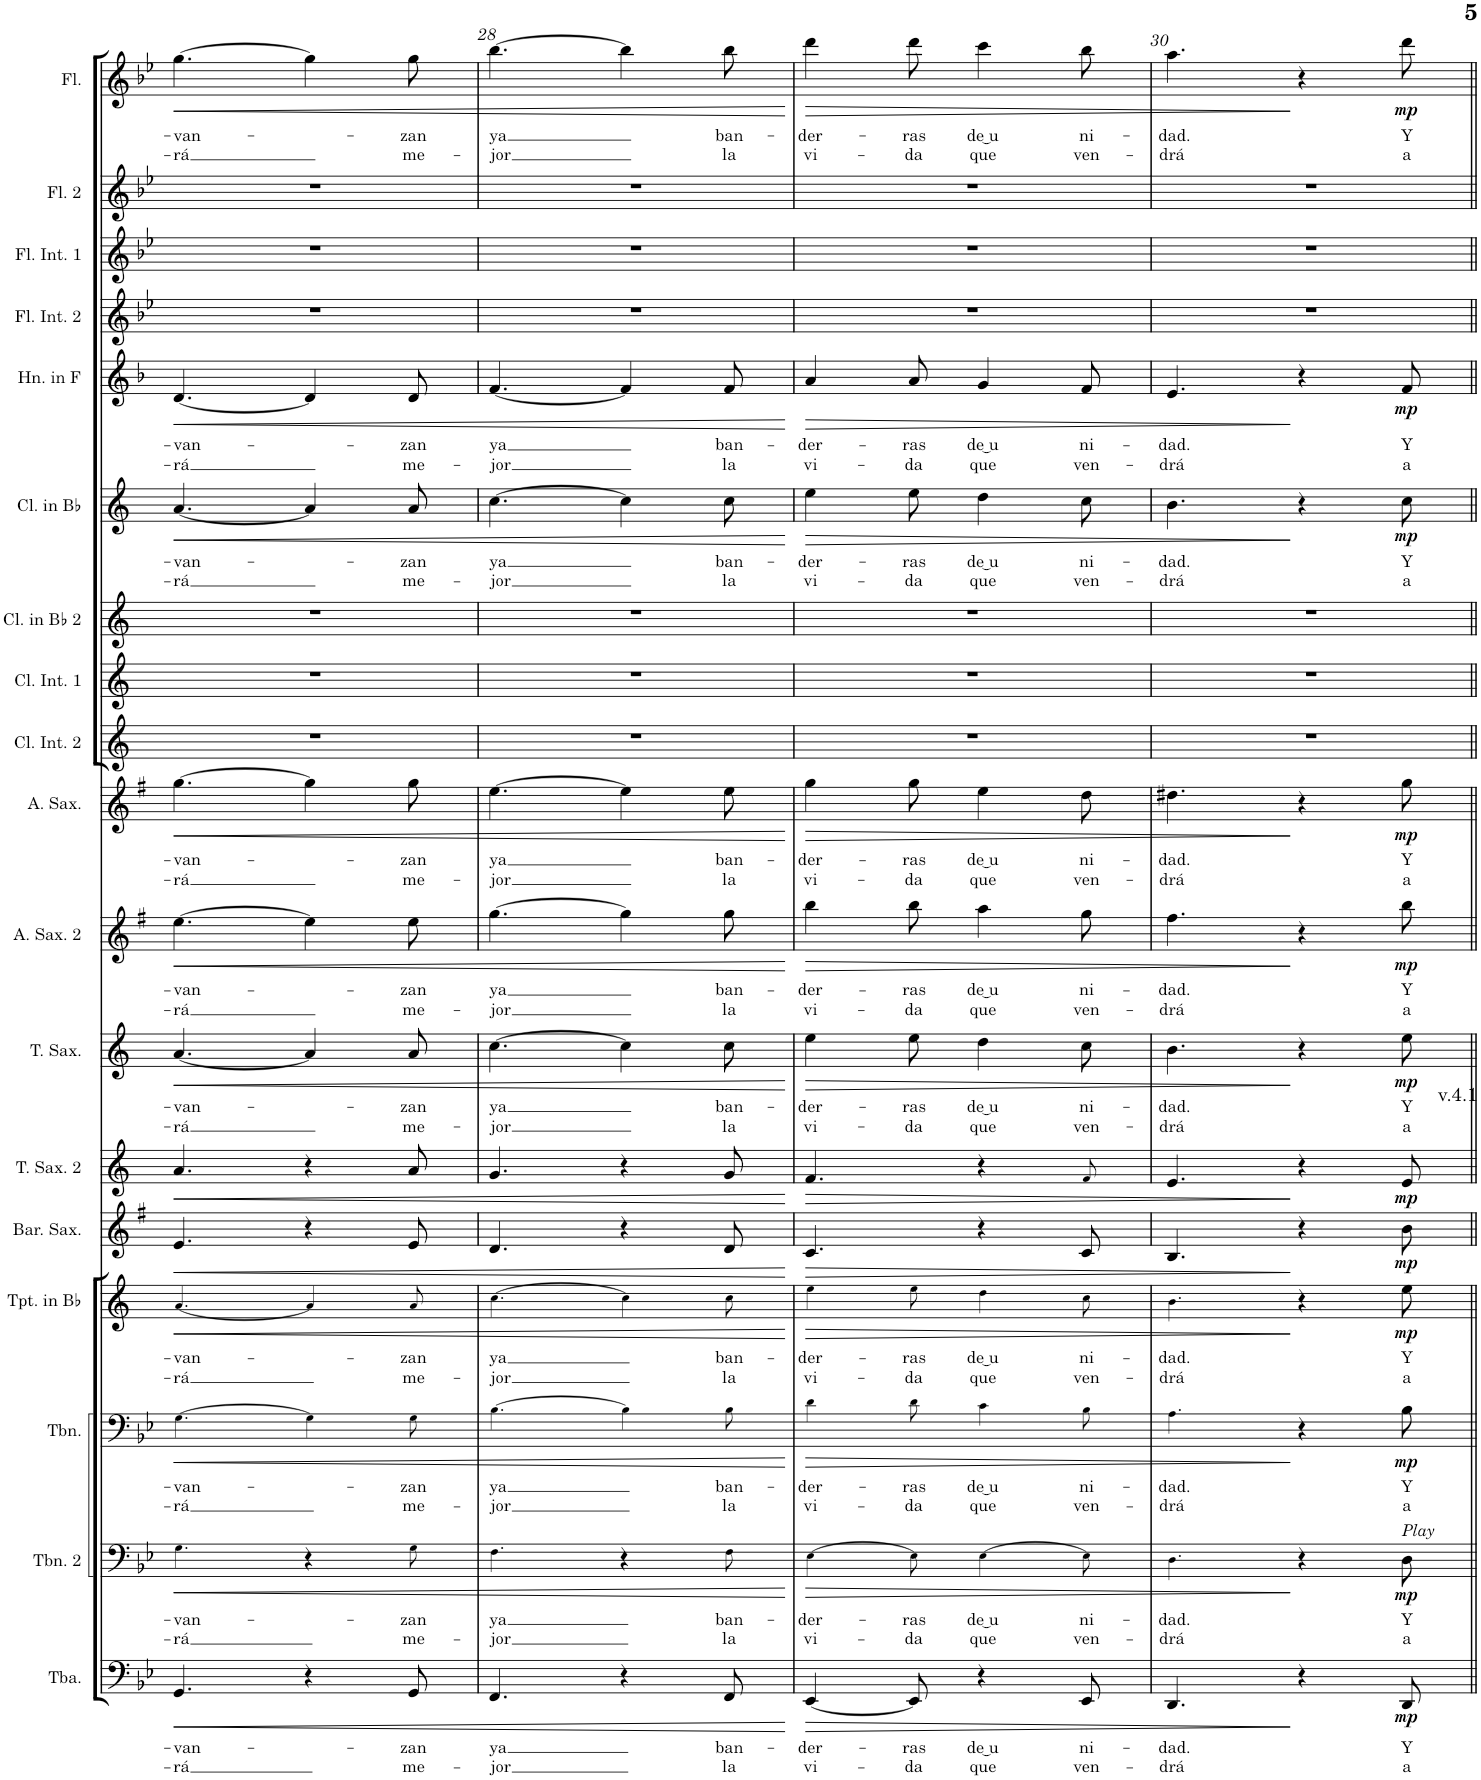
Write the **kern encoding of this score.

**kern	**text	**text	**dynam	**kern	**text	**text	**dynam	**kern	**text	**text	**dynam	**kern	**text	**text	**dynam	**kern	**dynam	**kern	**dynam	**kern	**text	**text	**dynam	**kern	**text	**text	**dynam	**kern	**text	**text	**dynam	**kern	**kern	**kern	**kern	**text	**text	**dynam	**kern	**text	**text	**dynam	**kern	**kern	**kern	**kern	**text	**text	**dynam
*part18	*part18	*part18	*part18	*part17	*part17	*part17	*part17	*part16	*part16	*part16	*part16	*part15	*part15	*part15	*part15	*part14	*part14	*part13	*part13	*part12	*part12	*part12	*part12	*part11	*part11	*part11	*part11	*part10	*part10	*part10	*part10	*part9	*part8	*part7	*part6	*part6	*part6	*part6	*part5	*part5	*part5	*part5	*part4	*part3	*part2	*part1	*part1	*part1	*part1
*staff18	*staff18	*staff18	*staff18	*staff17	*staff17	*staff17	*staff17	*staff16	*staff16	*staff16	*staff16	*staff15	*staff15	*staff15	*staff15	*staff14	*staff14	*staff13	*staff13	*staff12	*staff12	*staff12	*staff12	*staff11	*staff11	*staff11	*staff11	*staff10	*staff10	*staff10	*staff10	*staff9	*staff8	*staff7	*staff6	*staff6	*staff6	*staff6	*staff5	*staff5	*staff5	*staff5	*staff4	*staff3	*staff2	*staff1	*staff1	*staff1	*staff1
*I"Tuba	*	*	*	*I"Trombone 2	*	*	*	*I"Trombone	*	*	*	*I"Trumpet in Bb	*	*	*	*I"Baritone Saxophone	*	*I"Tenor Saxophone 2	*	*I"Tenor Saxophone	*	*	*	*I"Alto Saxophone 2	*	*	*	*I"Alto Saxophone	*	*	*	*I"Clarinet Intro 2	*I"Clarinet Intro 1	*I"Clarinet in Bb 2	*I"Clarinet in Bb	*	*	*	*I"Horn in F	*	*	*	*I"Flute Intro 2	*I"Flute Intro 1	*I"Flute 2	*I"Flute	*	*	*
*I'Tba.	*	*	*	*I'Tbn. 2	*	*	*	*I'Tbn.	*	*	*	*I'Tpt. in Bb	*	*	*	*I'Bar. Sax.	*	*I'T. Sax. 2	*	*I'T. Sax.	*	*	*	*I'A. Sax. 2	*	*	*	*I'A. Sax.	*	*	*	*I'Cl. Int. 2	*I'Cl. Int. 1	*I'Cl. in Bb 2	*I'Cl. in Bb	*	*	*	*I'Hn. in F	*	*	*	*I'Fl. Int. 2	*I'Fl. Int. 1	*I'Fl. 2	*I'Fl.	*	*	*
!!LO:PB:g=z
*clefF4	*	*	*	*clefF4	*	*	*	*clefF4	*	*	*	*clefG2	*	*	*	*clefG2	*	*clefG2	*	*clefG2	*	*	*	*clefG2	*	*	*	*clefG2	*	*	*	*clefG2	*clefG2	*clefG2	*clefG2	*	*	*	*clefG2	*	*	*	*clefG2	*clefG2	*clefG2	*clefG2	*	*	*
*	*	*	*	*	*	*	*	*	*	*	*	*Trd1c2	*	*	*	*Trd12c21	*	*Trd8c14	*	*Trd8c14	*	*	*	*Trd5c9	*	*	*	*Trd5c9	*	*	*	*Trd1c2	*Trd1c2	*Trd1c2	*Trd1c2	*	*	*	*Trd4c7	*	*	*	*	*	*	*	*	*	*
*k[b-e-]	*	*	*	*k[b-e-]	*	*	*	*k[b-e-]	*	*	*	*k[]	*	*	*	*k[f#]	*	*k[]	*	*k[]	*	*	*	*k[f#]	*	*	*	*k[f#]	*	*	*	*k[]	*k[]	*k[]	*k[]	*	*	*	*k[b-]	*	*	*	*k[b-e-]	*k[b-e-]	*k[b-e-]	*k[b-e-]	*	*	*
*M6/8	*	*	*	*M6/8	*	*	*	*M6/8	*	*	*	*M6/8	*	*	*	*M6/8	*	*M6/8	*	*M6/8	*	*	*	*M6/8	*	*	*	*M6/8	*	*	*	*M6/8	*M6/8	*M6/8	*M6/8	*	*	*	*M6/8	*	*	*	*M6/8	*M6/8	*M6/8	*M6/8	*	*	*
=27	=27	=27	=27	=27	=27	=27	=27	=27	=27	=27	=27	=27	=27	=27	=27	=27	=27	=27	=27	=27	=27	=27	=27	=27	=27	=27	=27	=27	=27	=27	=27	=27	=27	=27	=27	=27	=27	=27	=27	=27	=27	=27	=27	=27	=27	=27	=27	=27	=27
!	!LO:LY:b	!LO:LY:b	!LO:HP:b	!	!LO:LY:b	!LO:LY:b	!LO:HP:b	!	!LO:LY:b	!LO:LY:b	!LO:HP:b	!	!LO:LY:b	!LO:LY:b	!LO:HP:b	!	!LO:HP:b	!	!LO:HP:b	!	!LO:LY:b	!LO:LY:b	!LO:HP:b	!	!LO:LY:b	!LO:LY:b	!LO:HP:b	!	!LO:LY:b	!LO:LY:b	!LO:HP:b	!	!	!	!	!LO:LY:b	!LO:LY:b	!LO:HP:b	!	!LO:LY:b	!LO:LY:b	!LO:HP:b	!	!	!	!	!LO:LY:b	!LO:LY:b	!LO:HP:b
4.GG/	-van-	-rá	<	4.G\	-van-	-rá	<	4.G\	-van-	-rá	<	4.a/	-van-	-rá	<	4.e/	<	4.a/	<	[4.a/	-van-	-rá	<	[4.ee\	-van-	-rá	<	[4.gg\	-van-	-rá	<	2.r	2.r	2.r	[4.a/	-van-	-rá	<	[4.d/	-van-	-rá	<	2.r	2.r	2.r	[4.gg\	-van-	-rá	<
4r	.	.	.	4r	.	.	.	4G\	.	.	.	4a/	.	.	.	4r	.	4r	.	4a/]	.	.	.	4ee\]	.	.	.	4gg\]	.	.	.	.	.	.	4a/]	.	.	.	4d/]	.	.	.	.	.	.	4gg\]	.	.	.
!	!LO:LY:b	!LO:LY:b	!	!	!LO:LY:b	!LO:LY:b	!	!	!LO:LY:b	!LO:LY:b	!	!	!LO:LY:b	!LO:LY:b	!	!	!	!	!	!	!LO:LY:b	!LO:LY:b	!	!	!LO:LY:b	!LO:LY:b	!	!	!LO:LY:b	!LO:LY:b	!	!	!	!	!	!LO:LY:b	!LO:LY:b	!	!	!LO:LY:b	!LO:LY:b	!	!	!	!	!	!LO:LY:b	!LO:LY:b	!
8GG/	-zan	me-	.	8G\	-zan	me-	.	8G\	-zan	me-	.	8a/	-zan	me-	.	8e/	.	8a/	.	8a/	-zan	me-	.	8ee\	-zan	me-	.	8gg\	-zan	me-	.	.	.	.	8a/	-zan	me-	.	8d/	-zan	me-	.	.	.	.	8gg\	-zan	me-	.
=28	=28	=28	=28	=28	=28	=28	=28	=28	=28	=28	=28	=28	=28	=28	=28	=28	=28	=28	=28	=28	=28	=28	=28	=28	=28	=28	=28	=28	=28	=28	=28	=28	=28	=28	=28	=28	=28	=28	=28	=28	=28	=28	=28	=28	=28	=28	=28	=28	=28
!	!LO:LY:b	!LO:LY:b	!	!	!LO:LY:b	!LO:LY:b	!	!	!LO:LY:b	!LO:LY:b	!	!	!LO:LY:b	!LO:LY:b	!	!	!	!	!	!	!LO:LY:b	!LO:LY:b	!	!	!LO:LY:b	!LO:LY:b	!	!	!LO:LY:b	!LO:LY:b	!	!	!	!	!	!LO:LY:b	!LO:LY:b	!	!	!LO:LY:b	!LO:LY:b	!	!	!	!	!	!LO:LY:b	!LO:LY:b	!
4.FF/	ya	-jor	.	4.F\	ya	-jor	.	4.B-\	ya	-jor	.	4.cc\	ya	-jor	.	4.d/	.	4.g/	.	[4.cc\	ya	-jor	.	[4.gg\	ya	-jor	.	[4.ee\	ya	-jor	.	2.r	2.r	2.r	[4.cc\	ya	-jor	.	[4.f/	ya	-jor	.	2.r	2.r	2.r	[4.bb-\	ya	-jor	.
4r	.	.	.	4r	.	.	.	4B-\	.	.	.	4cc\	.	.	.	4r	.	4r	.	4cc\]	.	.	.	4gg\]	.	.	.	4ee\]	.	.	.	.	.	.	4cc\]	.	.	.	4f/]	.	.	.	.	.	.	4bb-\]	.	.	.
!	!LO:LY:b	!LO:LY:b	!	!	!LO:LY:b	!LO:LY:b	!	!	!LO:LY:b	!LO:LY:b	!	!	!LO:LY:b	!LO:LY:b	!	!	!	!	!	!	!LO:LY:b	!LO:LY:b	!	!	!LO:LY:b	!LO:LY:b	!	!	!LO:LY:b	!LO:LY:b	!	!	!	!	!	!LO:LY:b	!LO:LY:b	!	!	!LO:LY:b	!LO:LY:b	!	!	!	!	!	!LO:LY:b	!LO:LY:b	!
8FF/	ban-	la	.	8F\	ban-	la	.	8B-\	ban-	la	.	8cc\	ban-	la	.	8d/	.	8g/	.	8cc\	ban-	la	.	8gg\	ban-	la	.	8ee\	ban-	la	.	.	.	.	8cc\	ban-	la	.	8f/	ban-	la	.	.	.	.	8bb-\	ban-	la	.
.	.	.	[	.	.	.	[	.	.	.	[	.	.	.	[	.	[	.	[	.	.	.	[	.	.	.	[	.	.	.	[	.	.	.	.	.	.	[	.	.	.	[	.	.	.	.	.	.	[
=29	=29	=29	=29	=29	=29	=29	=29	=29	=29	=29	=29	=29	=29	=29	=29	=29	=29	=29	=29	=29	=29	=29	=29	=29	=29	=29	=29	=29	=29	=29	=29	=29	=29	=29	=29	=29	=29	=29	=29	=29	=29	=29	=29	=29	=29	=29	=29	=29	=29
!	!LO:LY:b	!LO:LY:b	!LO:HP:b	!	!LO:LY:b	!LO:LY:b	!LO:HP:b	!	!LO:LY:b	!LO:LY:b	!LO:HP:b	!	!LO:LY:b	!LO:LY:b	!LO:HP:b	!	!LO:HP:b	!	!LO:HP:b	!	!LO:LY:b	!LO:LY:b	!LO:HP:b	!	!LO:LY:b	!LO:LY:b	!LO:HP:b	!	!LO:LY:b	!LO:LY:b	!LO:HP:b	!	!	!	!	!LO:LY:b	!LO:LY:b	!LO:HP:b	!	!LO:LY:b	!LO:LY:b	!LO:HP:b	!	!	!	!	!LO:LY:b	!LO:LY:b	!LO:HP:b
[4EE-/	-der-	vi-	>	4E-\	-der-	vi-	>	4d\	-der-	vi-	>	4ee\	-der-	vi-	>	4.c/	>	4.f/	>	4ee\	-der-	vi-	>	4bb\	-der-	vi-	>	4gg\	-der-	vi-	>	2.r	2.r	2.r	4ee\	-der-	vi-	>	4a/	-der-	vi-	>	2.r	2.r	2.r	4ddd\	-der-	vi-	>
!	!LO:LY:b	!LO:LY:b	!	!	!LO:LY:b	!LO:LY:b	!	!	!LO:LY:b	!LO:LY:b	!	!	!LO:LY:b	!LO:LY:b	!	!	!	!	!	!	!LO:LY:b	!LO:LY:b	!	!	!LO:LY:b	!LO:LY:b	!	!	!LO:LY:b	!LO:LY:b	!	!	!	!	!	!LO:LY:b	!LO:LY:b	!	!	!LO:LY:b	!LO:LY:b	!	!	!	!	!	!LO:LY:b	!LO:LY:b	!
8EE-/]	-ras	-da	.	8E-\	-ras	-da	.	8d\	-ras	-da	.	8ee\	-ras	-da	.	.	.	.	.	8ee\	-ras	-da	.	8bb\	-ras	-da	.	8gg\	-ras	-da	.	.	.	.	8ee\	-ras	-da	.	8a/	-ras	-da	.	.	.	.	8ddd\	-ras	-da	.
!	!LO:LY:b	!LO:LY:b	!	!	!LO:LY:b	!LO:LY:b	!	!	!LO:LY:b	!LO:LY:b	!	!	!LO:LY:b	!LO:LY:b	!	!	!	!	!	!	!LO:LY:b	!LO:LY:b	!	!	!LO:LY:b	!LO:LY:b	!	!	!LO:LY:b	!LO:LY:b	!	!	!	!	!	!LO:LY:b	!LO:LY:b	!	!	!LO:LY:b	!LO:LY:b	!	!	!	!	!	!LO:LY:b	!LO:LY:b	!
4r	de‿u	que	.	4E-\	de‿u	que	.	4c\	de‿u	que	.	4dd\	de‿u	que	.	4r	.	4r	.	4dd\	de‿u	que	.	4aa\	de‿u	que	.	4ee\	de‿u	que	.	.	.	.	4dd\	de‿u	que	.	4g/	de‿u	que	.	.	.	.	4ccc\	de‿u	que	.
!	!LO:LY:b	!LO:LY:b	!	!	!LO:LY:b	!LO:LY:b	!	!	!LO:LY:b	!LO:LY:b	!	!	!LO:LY:b	!LO:LY:b	!	!	!	!	!	!	!LO:LY:b	!LO:LY:b	!	!	!LO:LY:b	!LO:LY:b	!	!	!LO:LY:b	!LO:LY:b	!	!	!	!	!	!LO:LY:b	!LO:LY:b	!	!	!LO:LY:b	!LO:LY:b	!	!	!	!	!	!LO:LY:b	!LO:LY:b	!
8EE-/	ni-	ven-	.	8E-\	ni-	ven-	.	8B-\	ni-	ven-	.	8cc\	ni-	ven-	.	8c/	.	8f!/	.	8cc\	ni-	ven-	.	8gg\	ni-	ven-	.	8dd\	ni-	ven-	.	.	.	.	8cc\	ni-	ven-	.	8f/	ni-	ven-	.	.	.	.	8bb-\	ni-	ven-	.
=30	=30	=30	=30	=30	=30	=30	=30	=30	=30	=30	=30	=30	=30	=30	=30	=30	=30	=30	=30	=30	=30	=30	=30	=30	=30	=30	=30	=30	=30	=30	=30	=30	=30	=30	=30	=30	=30	=30	=30	=30	=30	=30	=30	=30	=30	=30	=30	=30	=30
!	!LO:LY:b	!LO:LY:b	!	!	!LO:LY:b	!LO:LY:b	!	!	!LO:LY:b	!LO:LY:b	!	!	!LO:LY:b	!LO:LY:b	!	!	!	!	!	!	!LO:LY:b	!LO:LY:b	!	!	!LO:LY:b	!LO:LY:b	!	!	!LO:LY:b	!LO:LY:b	!	!	!	!	!	!LO:LY:b	!LO:LY:b	!	!	!LO:LY:b	!LO:LY:b	!	!	!	!	!	!LO:LY:b	!LO:LY:b	!
4.DD/	-dad.	-drá	.	4.D\	-dad.	-drá	.	4.A\	-dad.	-drá	.	4.b\	-dad.	-drá	.	4.B/	.	4.e/	.	4.b\	-dad.	-drá	.	4.ff#\	-dad.	-drá	.	4.dd#X\	-dad.	-drá	.	2.r	2.r	2.r	4.b\	-dad.	-drá	.	4.e/	-dad.	-drá	.	2.r	2.r	2.r	4.aa\	-dad.	-drá	.
4r	.	.	]	4r	.	.	]	4r	.	.	]	4r	.	.	]	4r	]	4r	]	4r	.	.	]	4r	.	.	]	4r	.	.	]	.	.	.	4r	.	.	]	4r	.	.	]	.	.	.	4r	.	.	]
!	!	!	!	!LO:TX:a:i:t=Play	!	!	!	!	!	!	!	!	!	!	!	!	!	!	!	!	!	!	!	!	!	!	!	!	!	!	!	!	!	!	!	!	!	!	!	!	!	!	!	!	!	!	!	!	!
!	!LO:LY:b	!LO:LY:b	!LO:DY:b	!	!LO:LY:b	!LO:LY:b	!LO:DY:b	!	!LO:LY:b	!LO:LY:b	!LO:DY:b	!	!LO:LY:b	!LO:LY:b	!LO:DY:b	!	!LO:DY:b	!	!LO:DY:b	!	!LO:LY:b	!LO:LY:b	!LO:DY:b	!	!LO:LY:b	!LO:LY:b	!LO:DY:b	!	!LO:LY:b	!LO:LY:b	!LO:DY:b	!	!	!	!	!LO:LY:b	!LO:LY:b	!LO:DY:b	!	!LO:LY:b	!LO:LY:b	!LO:DY:b	!	!	!	!	!LO:LY:b	!LO:LY:b	!LO:DY:b
8DD/	Y	a	mp	8D\	Y	a	mp	8B-\	Y	a	mp	8ee\	Y	a	mp	8b\	mp	8e/	mp	8ee\	Y	a	mp	8bb\	Y	a	mp	8gg\	Y	a	mp	.	.	.	8cc\	Y	a	mp	8f/	Y	a	mp	.	.	.	8ddd\	Y	a	mp
=||	=||	=||	=||	=||	=||	=||	=||	=||	=||	=||	=||	=||	=||	=||	=||	=||	=||	=||	=||	=||	=||	=||	=||	=||	=||	=||	=||	=||	=||	=||	=||	=||	=||	=||	=||	=||	=||	=||	=||	=||	=||	=||	=||	=||	=||	=||	=||	=||	=||
*-	*-	*-	*-	*-	*-	*-	*-	*-	*-	*-	*-	*-	*-	*-	*-	*-	*-	*-	*-	*-	*-	*-	*-	*-	*-	*-	*-	*-	*-	*-	*-	*-	*-	*-	*-	*-	*-	*-	*-	*-	*-	*-	*-	*-	*-	*-	*-	*-	*-
